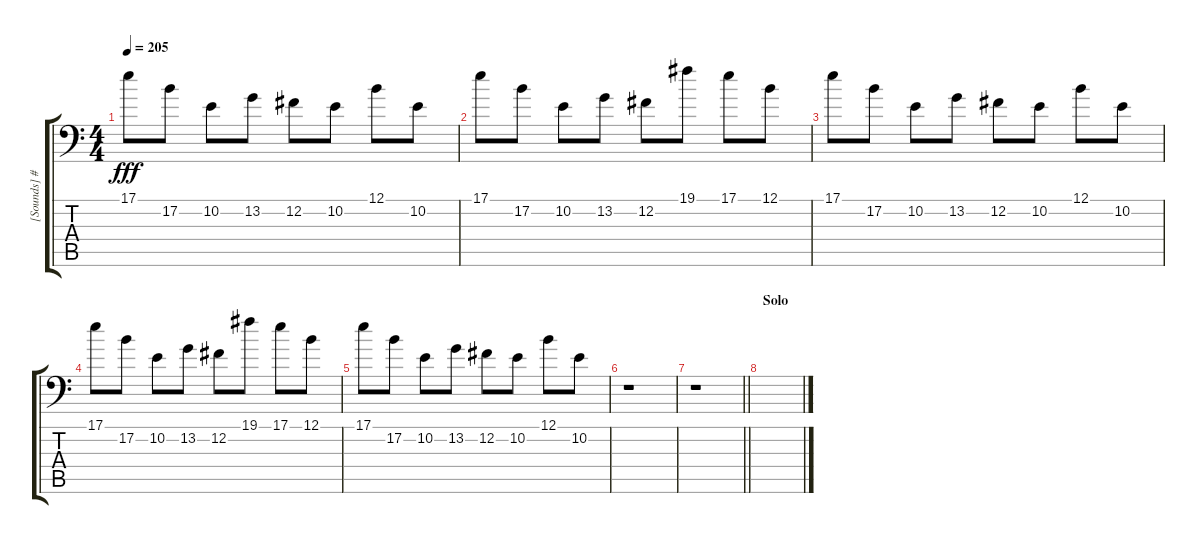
\track ("[Sounds] #1 Guitar Add. Solo" "[Sounds] #") {instrument synthvoice}
\staff {score tabs}
\tuning (B3 Gb3 D3 A2 E2 A1) {hide}
\ts (4 4)
\tempo 205
\clef f4
\ks c
17.1.8{dy fff} 17.2.8 10.2.8 13.2.8 12.2.8 10.2.8 12.1.8 10.2.8 |
17.1.8 17.2.8 10.2.8 13.2.8 12.2.8 19.1.8 17.1.8 12.1.8 |
17.1.8 17.2.8 10.2.8 13.2.8 12.2.8 10.2.8 12.1.8 10.2.8 |
17.1.8 17.2.8 10.2.8 13.2.8 12.2.8 19.1.8 17.1.8 12.1.8 |
17.1.8 17.2.8 10.2.8 13.2.8 12.2.8 10.2.8 12.1.8 10.2.8 |
r.1 |
\barLineRight lightlight
r.1 |
\section ("" "Solo")
